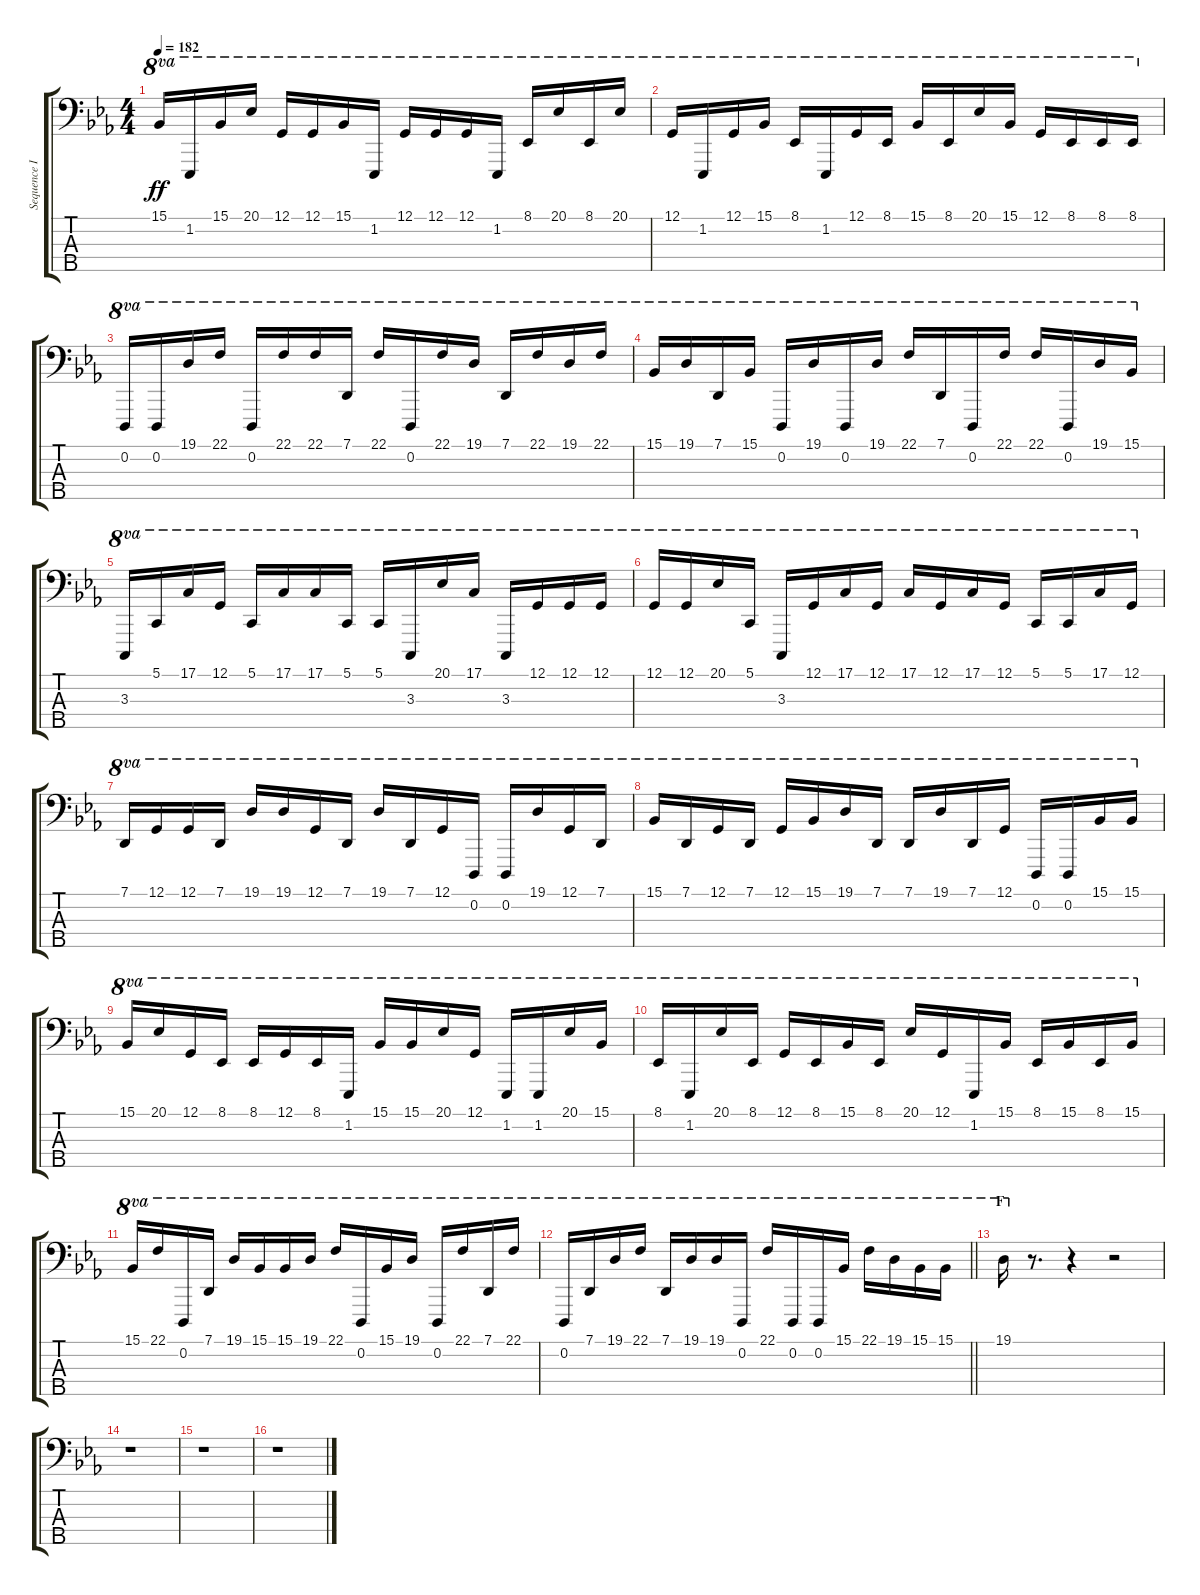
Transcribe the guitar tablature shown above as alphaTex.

\track ("Sequence IV" "Sequence I") {instrument lead2sawtooth}
\staff {score tabs}
\tuning (G2 D2 A1 E1 B0) {hide}
\ts (4 4)
\tempo 182
\clef f4
\ks eb
15.1.16{ot 8va dy ff} 1.2.16{ot 8va} 15.1.16{ot 8va} 20.1.16{ot 8va} 12.1.16{ot 8va} 12.1.16{ot 8va} 15.1.16{ot 8va} 1.2.16{ot 8va} 12.1.16{ot 8va} 12.1.16{ot 8va} 12.1.16{ot 8va} 1.2.16{ot 8va} 8.1.16{ot 8va} 20.1.16{ot 8va} 8.1.16{ot 8va} 20.1.16{ot 8va} |
12.1.16{ot 8va} 1.2.16{ot 8va} 12.1.16{ot 8va} 15.1.16{ot 8va} 8.1.16{ot 8va} 1.2.16{ot 8va} 12.1.16{ot 8va} 8.1.16{ot 8va} 15.1.16{ot 8va} 8.1.16{ot 8va} 20.1.16{ot 8va} 15.1.16{ot 8va} 12.1.16{ot 8va} 8.1.16{ot 8va} 8.1.16{ot 8va} 8.1.16{ot 8va} |
0.2.16{ot 8va} 0.2.16{ot 8va} 19.1.16{ot 8va} 22.1.16{ot 8va} 0.2.16{ot 8va} 22.1.16{ot 8va} 22.1.16{ot 8va} 7.1.16{ot 8va} 22.1.16{ot 8va} 0.2.16{ot 8va} 22.1.16{ot 8va} 19.1.16{ot 8va} 7.1.16{ot 8va} 22.1.16{ot 8va} 19.1.16{ot 8va} 22.1.16{ot 8va} |
15.1.16{ot 8va} 19.1.16{ot 8va} 7.1.16{ot 8va} 15.1.16{ot 8va} 0.2.16{ot 8va} 19.1.16{ot 8va} 0.2.16{ot 8va} 19.1.16{ot 8va} 22.1.16{ot 8va} 7.1.16{ot 8va} 0.2.16{ot 8va} 22.1.16{ot 8va} 22.1.16{ot 8va} 0.2.16{ot 8va} 19.1.16{ot 8va} 15.1.16{ot 8va} |
3.3.16{ot 8va} 5.1.16{ot 8va} 17.1.16{ot 8va} 12.1.16{ot 8va} 5.1.16{ot 8va} 17.1.16{ot 8va} 17.1.16{ot 8va} 5.1.16{ot 8va} 5.1.16{ot 8va} 3.3.16{ot 8va} 20.1.16{ot 8va} 17.1.16{ot 8va} 3.3.16{ot 8va} 12.1.16{ot 8va} 12.1.16{ot 8va} 12.1.16{ot 8va} |
12.1.16{ot 8va} 12.1.16{ot 8va} 20.1.16{ot 8va} 5.1.16{ot 8va} 3.3.16{ot 8va} 12.1.16{ot 8va} 17.1.16{ot 8va} 12.1.16{ot 8va} 17.1.16{ot 8va} 12.1.16{ot 8va} 17.1.16{ot 8va} 12.1.16{ot 8va} 5.1.16{ot 8va} 5.1.16{ot 8va} 17.1.16{ot 8va} 12.1.16{ot 8va} |
7.1.16{ot 8va} 12.1.16{ot 8va} 12.1.16{ot 8va} 7.1.16{ot 8va} 19.1.16{ot 8va} 19.1.16{ot 8va} 12.1.16{ot 8va} 7.1.16{ot 8va} 19.1.16{ot 8va} 7.1.16{ot 8va} 12.1.16{ot 8va} 0.2.16{ot 8va} 0.2.16{ot 8va} 19.1.16{ot 8va} 12.1.16{ot 8va} 7.1.16{ot 8va} |
15.1.16{ot 8va} 7.1.16{ot 8va} 12.1.16{ot 8va} 7.1.16{ot 8va} 12.1.16{ot 8va} 15.1.16{ot 8va} 19.1.16{ot 8va} 7.1.16{ot 8va} 7.1.16{ot 8va} 19.1.16{ot 8va} 7.1.16{ot 8va} 12.1.16{ot 8va} 0.2.16{ot 8va} 0.2.16{ot 8va} 15.1.16{ot 8va} 15.1.16{ot 8va} |
15.1.16{ot 8va} 20.1.16{ot 8va} 12.1.16{ot 8va} 8.1.16{ot 8va} 8.1.16{ot 8va} 12.1.16{ot 8va} 8.1.16{ot 8va} 1.2.16{ot 8va} 15.1.16{ot 8va} 15.1.16{ot 8va} 20.1.16{ot 8va} 12.1.16{ot 8va} 1.2.16{ot 8va} 1.2.16{ot 8va} 20.1.16{ot 8va} 15.1.16{ot 8va} |
8.1.16{ot 8va} 1.2.16{ot 8va} 20.1.16{ot 8va} 8.1.16{ot 8va} 12.1.16{ot 8va} 8.1.16{ot 8va} 15.1.16{ot 8va} 8.1.16{ot 8va} 20.1.16{ot 8va} 12.1.16{ot 8va} 1.2.16{ot 8va} 15.1.16{ot 8va} 8.1.16{ot 8va} 15.1.16{ot 8va} 8.1.16{ot 8va} 15.1.16{ot 8va} |
15.1.16{ot 8va} 22.1.16{ot 8va} 0.2.16{ot 8va} 7.1.16{ot 8va} 19.1.16{ot 8va} 15.1.16{ot 8va} 15.1.16{ot 8va} 19.1.16{ot 8va} 22.1.16{ot 8va} 0.2.16{ot 8va} 15.1.16{ot 8va} 19.1.16{ot 8va} 0.2.16{ot 8va} 22.1.16{ot 8va} 7.1.16{ot 8va} 22.1.16{ot 8va} |
\barLineRight lightlight
0.2.16{ot 8va} 7.1.16{ot 8va} 19.1.16{ot 8va} 22.1.16{ot 8va} 7.1.16{ot 8va} 19.1.16{ot 8va} 19.1.16{ot 8va} 0.2.16{ot 8va} 22.1.16{ot 8va} 0.2.16{ot 8va} 0.2.16{ot 8va} 15.1.16{ot 8va} 22.1.16{ot 8va} 19.1.16{ot 8va} 15.1.16{ot 8va} 15.1.16{ot 8va} |
\section ("" "F")
19.1.16{ot 8va} r.8{d} r.4 r.2 |
r.1 |
r.1 |
r.1
